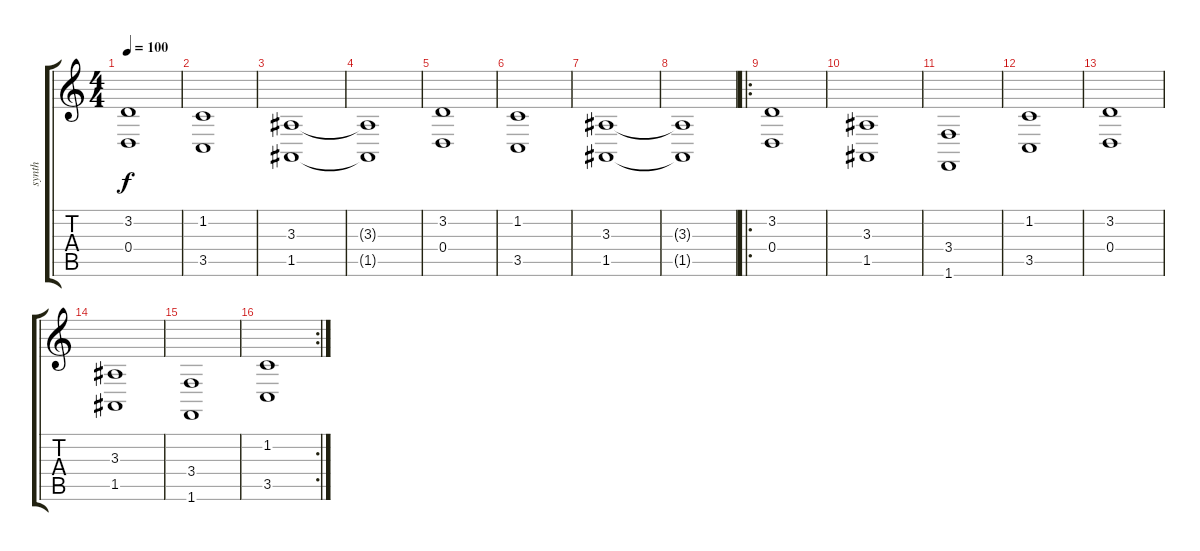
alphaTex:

\track ("synth" "synth") {instrument pad2warm}
\staff {score tabs}
\tuning (E4 B3 G3 D3 A2 E2) {hide}
\ts (4 4)
\tempo 100
\clef g2
\ks c
(3.2 0.4).1{dy f} |
(1.2 3.5).1 |
(3.3 1.5).1 |
(3.3{t} 1.5{t}).1 |
(3.2 0.4).1 |
(1.2 3.5).1 |
(3.3 1.5).1 |
(3.3{t} 1.5{t}).1 |
\ro
(3.2 0.4).1 |
(3.3 1.5).1 |
(3.4 1.6).1 |
(1.2 3.5).1 |
(3.2 0.4).1 |
(3.3 1.5).1 |
(3.4 1.6).1 |
\rc 2
(1.2 3.5).1
